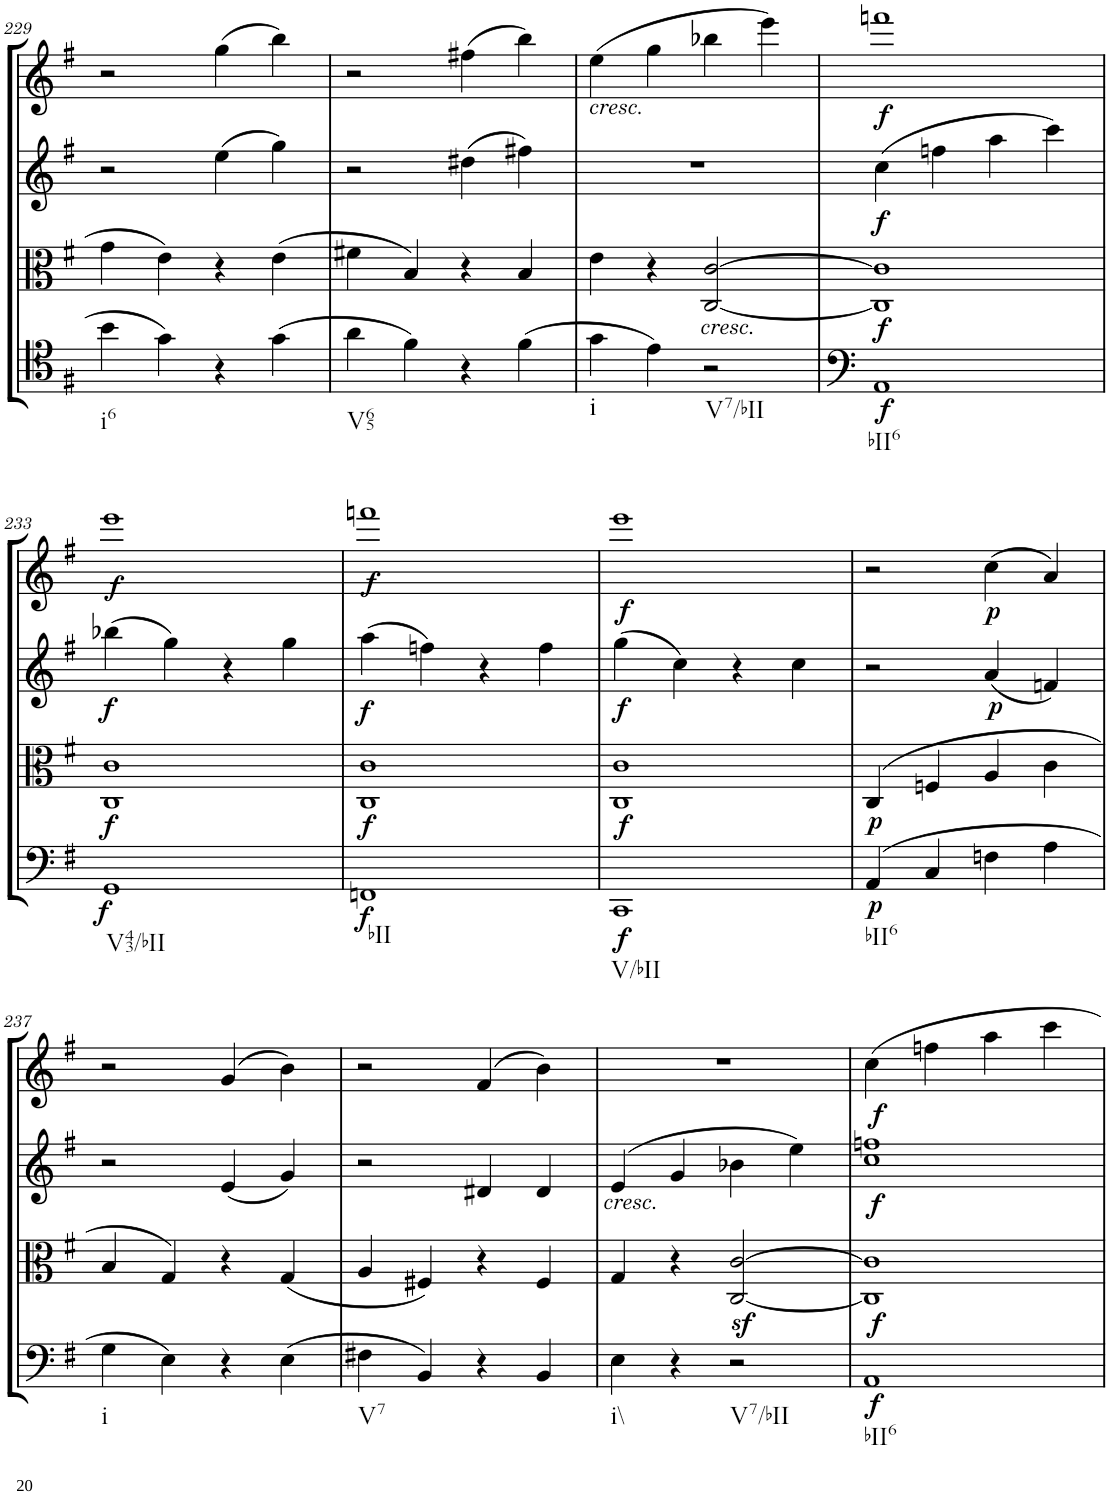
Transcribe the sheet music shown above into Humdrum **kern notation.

**kern	**dynam	**kern	**dynam	**kern	**dynam	**kern	**dynam
*part4	*part4	*part3	*part3	*part2	*part2	*part1	*part1
*staff4	*staff4	*staff3	*staff3	*staff2	*staff2	*staff1	*staff1
*I"Violoncello.	*	*I"Viola	*	*I"Violin II.	*	*I"Violin I.	*
*I'Vc	*	*I'Vla	*	*I'Vln	*	*I'Vln	*
!!LO:PB:g=z
*clefF4	*	*clefC3	*	*clefG2	*	*clefG2	*
*k[f#]	*	*k[f#]	*	*k[f#]	*	*k[f#]	*
*M2/2	*	*M2/2	*	*M2/2	*	*M2/2	*
*met(c|)	*	*met(c|)	*	*met(c|)	*	*met(c|)	*
=229	=229	=229	=229	=229	=229	=229	=229
!LO:TX:b:t=i6	!	!	!	!	!	!	!
4b\	.	4g\	.	2r	.	2r	.
4g\	.	4e\	.	.	.	.	.
4r	.	4r	.	(4ee\	.	(4gg\	.
(4g\	.	(4e\	.	4gg\)	.	4bb\)	.
=230	=230	=230	=230	=230	=230	=230	=230
!LO:TX:b:t=V65	!	!	!	!	!	!	!
4a\	.	4f#X\	.	2r	.	2r	.
4f#\)	.	4B/)	.	.	.	.	.
4r	.	4r	.	(4dd#X\	.	(4ff#X\	.
(4f#\	.	4B/	.	4ff#X\)	.	4bb\)	.
=231	=231	=231	=231	=231	=231	=231	=231
!	!	!	!	!	!	!LO:TX:b:i:t=cresc.	!
!LO:TX:b:t=i	!	!	!	!	!	!	!
4g\	.	4e\	.	1r	.	(4ee\	.
4e\)	.	4r	.	.	.	4gg\	.
!	!	!LO:TX:b:i:t=cresc.	!	!	!	!	!
!LO:TX:b:t=V7/bII	!	!	!	!	!	!	!
2r	.	[2C/ [2c/	.	.	.	4bb-X\	.
.	.	.	.	.	.	4eee\)	.
=232	=232	=232	=232	=232	=232	=232	=232
!LO:TX:b:t=bII6	!	!	!	!	!	!	!
!	!LO:DY:b	!	!LO:DY:a	!	!	!	!
!	!	!	!LO:DY:n=1:b	!	!LO:DY:a	!	!
1AA	f	1C] 1c]	f f	(4cc\	f	1fffn	.
.	.	.	.	4ffn\	.	.	.
.	.	.	.	4aa\	.	.	.
.	.	.	.	4ccc\)	.	.	.
!!LO:LB:g=z
=233	=233	=233	=233	=233	=233	=233	=233
!LO:TX:b:t=V43/bII	!	!	!	!	!	!	!
!	!LO:DY:b	!	!LO:DY:a	!	!	!	!
!	!	!	!LO:DY:n=1:b	!	!	!	!LO:DY:a
1GG	f	1C 1c	f f	(4bb-X\	.	1eee	f
.	.	.	.	4gg\)	.	.	.
.	.	.	.	4r	.	.	.
.	.	.	.	4gg\	.	.	.
=234	=234	=234	=234	=234	=234	=234	=234
!LO:TX:b:t=bII	!	!	!	!	!	!	!
!	!LO:DY:b	!	!LO:DY:a	!	!	!	!
!	!	!	!LO:DY:n=1:b	!	!	!	!LO:DY:a
1FFn	f	1C 1c	f f	(4aa\	.	1fffn	f
.	.	.	.	4ffn\)	.	.	.
.	.	.	.	4r	.	.	.
.	.	.	.	4ff\	.	.	.
=235	=235	=235	=235	=235	=235	=235	=235
!LO:TX:b:t=V/bII	!	!	!	!	!	!	!
!	!LO:DY:b	!	!LO:DY:b	!	!LO:DY:b	!	!LO:DY:b
1CC	f	1C 1c	f	(4gg\	f	1eee	f
.	.	.	.	4cc\)	.	.	.
.	.	.	.	4r	.	.	.
.	.	.	.	4cc\	.	.	.
=236	=236	=236	=236	=236	=236	=236	=236
!LO:TX:b:t=bII6	!	!	!	!	!	!	!
!	!LO:DY:b	!	!LO:DY:b	!	!	!	!
(4AA/	p	(4C/	p	2r	.	2r	.
4C/	.	4Fn/	.	.	.	.	.
!	!	!	!	!	!LO:DY:b	!	!LO:DY:b
4Fn\	.	4A/	.	(4a/	p	(4cc\	p
4A\	.	4c\	.	4fn/)	.	4a/)	.
!!LO:LB:g=z
=237	=237	=237	=237	=237	=237	=237	=237
!LO:TX:b:t=i	!	!	!	!	!	!	!
4G\	.	4B/	.	2r	.	2r	.
4E\)	.	4G/)	.	.	.	.	.
4r	.	4r	.	(4e/	.	(4g/	.
(4E\	.	(4G/	.	4g/)	.	4b\)	.
=238	=238	=238	=238	=238	=238	=238	=238
!LO:TX:b:t=V7	!	!	!	!	!	!	!
4F#X\	.	4A/	.	2r	.	2r	.
4BB/)	.	4F#X/)	.	.	.	.	.
4r	.	4r	.	4d#X/	.	(4f#/	.
4BB/	.	4F#/	.	4d#/	.	4b\)	.
=239	=239	=239	=239	=239	=239	=239	=239
!	!	!	!	!LO:TX:b:i:t=cresc.	!	!	!
!LO:TX:b:t=i\\	!	!	!	!	!	!	!
4E\	.	4G/	.	(4e/	.	1r	.
4r	.	4r	.	4g/	.	.	.
!LO:TX:b:t=V7/bII	!	!	!	!	!	!	!
2r	.	[2C/z< [2c/z<	.	4b-X\	.	.	.
.	.	.	.	4ee\)	.	.	.
=240	=240	=240	=240	=240	=240	=240	=240
!LO:TX:b:t=bII6	!	!	!	!	!	!	!
!	!LO:DY:b	!	!	!	!	!	!
!	!LO:DY:n=1:a	!	!LO:DY:a	!	!LO:DY:a	!	!
1AA	f f	1C] 1c]	f	1cc 1ffn	f	4cc\	.
.	.	.	.	.	.	4ffn\	.
.	.	.	.	.	.	4aa\	.
.	.	.	.	.	.	4ccc\	.
=	=	=	=	=	=	=	=
*-	*-	*-	*-	*-	*-	*-	*-
